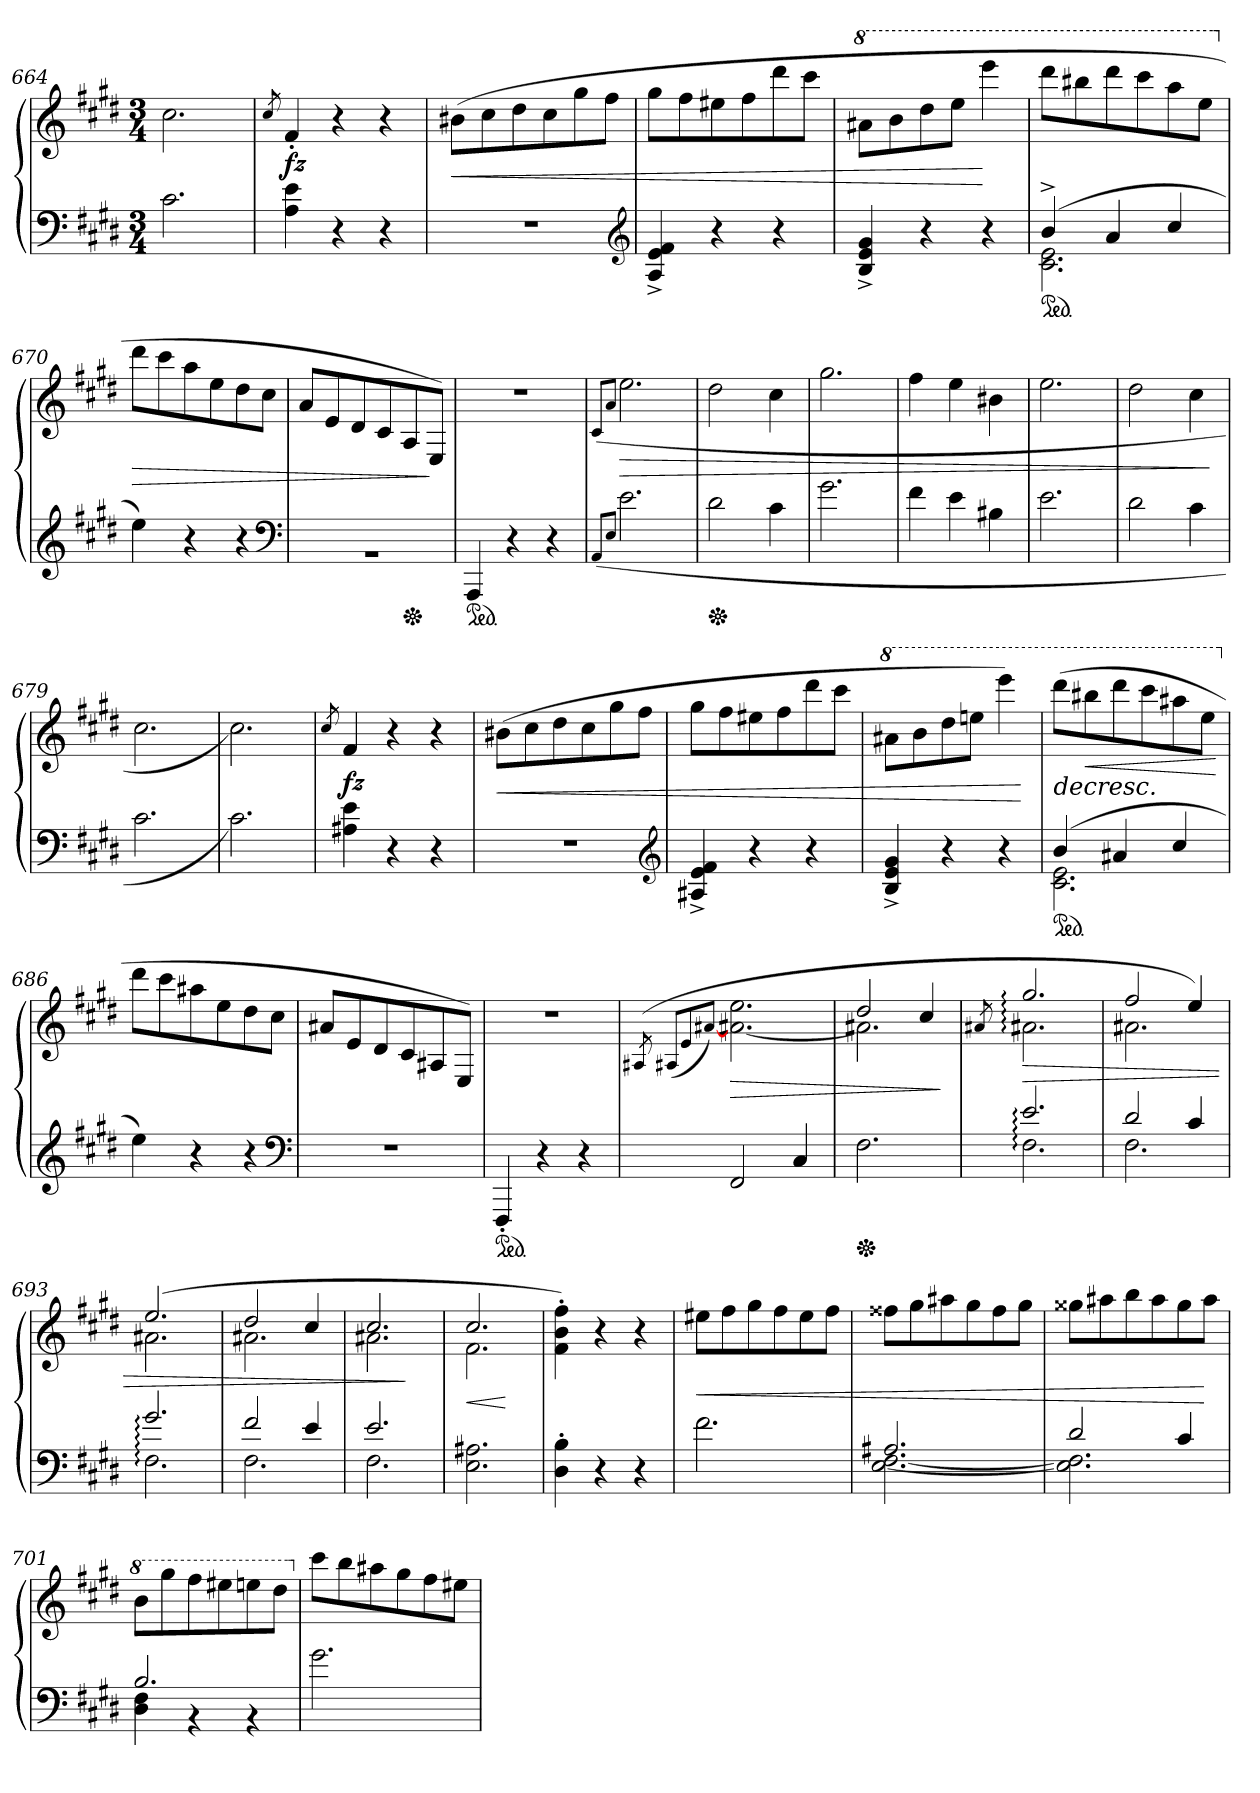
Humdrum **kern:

**kern	**kern	**dynam
*part1	*part1	*part1
*staff2	*staff1	*staff1/2
*clefF4	*clefG2	*
*k[f#c#g#d#]	*k[f#c#g#d#]	*
*M3/4	*M3/4	*
=664	=664	=664
2.c#	2.cc#	.
=665	=665	=665
.	8qcc#/	.
4A 4e	4f#'<	fz
4r	4r	.
4r	4r	.
=666	=666	=666
2.r	(>8b#XL	<
.	8cc#	.
.	8dd#	.
.	8cc#	.
.	8gg#	.
.	8ff#J	.
*clefG2	*	*
=667	=667	=667
4A^< 4e^< 4f#^<	8gg#L	.
.	8ff#	.
4r	8ee#X	.
.	8ff#	.
4r	8ddd#	.
.	8ccc#J	.
=668	=668	=668
*	*8va	*
4B^< 4e^< 4g#^<	8aa#XL	.
.	8bb	.
4r	8ddd#	.
.	8eeeJ	.
4r	4eeee	[
=669	=669	=669
*^	*	*
*ped	*	*	*
(>4b^>	2.c# 2.e	8dddd#L	.
.	.	8bbb#X	.
4a	.	8dddd#	.
.	.	8cccc#	.
4cc#	.	8aaa	.
.	.	8eeeJ	.
*v	*v	*	*
=670	=670	=670
*	*X8va	*
4ee)	8ddd#L	>
.	8ccc#	.
4r	8aa	.
.	8ee	.
4r	8dd#	.
.	8cc#J	.
*clefF4	*	*
=671	=671	=671
2.rBB	8aL	.
.	8e	.
.	8d#	.
.	8c#	.
*Xped	*	*
.	8A/	.
.	8E/J)	]
=672	=672	=672
*ped	*	*
4AAA	2.rdd	.
4r	.	.
4r	.	.
=673	=673	=673
(8qqAA/L	(>8qqc#/L	.
8qqE/J	8qqa/J	.
2.e	2.ee	>
=674	=674	=674
*Xped	*	*
2d#	2dd#	.
4c#	4cc#	.
=675	=675	=675
2.g#	2.gg#	.
=676	=676	=676
4f#	4ff#	.
4e	4ee	.
4B#X	4b#X	.
=677	=677	=677
2.e	2.ee	.
=678	=678	=678
2d#	2dd#	.
4c#	4cc#	.
.	.	]
=679	=679	=679
2.c#	2.cc#	.
=680	=680	=680
2.c#)	2.cc#)	.
=681	=681	=681
.	8qcc#/	.
4A#X 4e	4f#	fz
4r	4r	.
4r	4r	.
=682	=682	=682
2.rF	(>8b#XL	<
.	8cc#	.
.	8dd#	.
.	8cc#	.
.	8gg#	.
.	8ff#J	.
*clefG2	*	*
=683	=683	=683
4A#X^> 4e^> 4f#^>	8gg#L	.
.	8ff#	.
4r	8ee#X	.
.	8ff#	.
4r	8ddd#	.
.	8ccc#J	.
=684	=684	=684
*	*8va	*
4B^> 4e^> 4g#^>	8aa#XL	.
.	8bb	.
4r	8ddd#	.
.	8eeenJ	.
4r	4eeee)	.
.	.	[
=685	=685	=685
*^	*	*
*ped	*	*	*
(4b	2.c# 2.e	(>8dddd#L	>
!	!	!	!LO:HP:b
.	.	8bbb#X	<
4a#X	.	8dddd#	.
.	.	8cccc#	.
4cc#	.	8aaa#X	.
.	.	8eeeJ	.
*v	*v	*	*
.	.	[
=686	=686	=686
*	*X8va	*
4ee)	8ddd#L	.
.	8ccc#	.
4r	8aa#X	.
.	8ee	.
4r	8dd#	.
.	8cc#J	]
*clefF4	*	*
=687	=687	=687
2.r	8a#XL	.
.	8e	.
.	8d#	.
.	8c#	.
.	8A#X	.
.	8E/J)	.
=688	=688	=688
*ped	*	*
4FFF#'<	2.rdd	.
4r	.	.
4r	.	.
=689	=689	=689
.	(>8qA#X/	.
.	(<8qqA#X/L	.
.	8qqe/	.
.	[8qqa#X/J)	.
2FF#	[2.a# 2.ee	>
4C#	.	.
=690	=690	=690
*	*^	*
*Xped	*	*	*
2.F#	2dd#	2.a#X]	.
.	4cc#	.	.
*	*v	*v	*
.	.	]
=691	=691	=691
.	8qa#X/	.
*^	*^	*
2.e:	2.F#:	2.gg#:	2.a#X:\	>
=692	=692	=692	=692	=692
2d#	2.F#	2ff#	2.a#X\	.
4c#	.	4ee)	.	.
=693	=693	=693	=693	=693
2.g#:	2.F#:	(>2.ee	2.a#X\	.
=694	=694	=694	=694	=694
2f#	2.F#	2dd#	2.a#X	.
4e	.	4cc#	.	.
=695	=695	=695	=695	=695
2.e	2.F#	2.cc#	2.a#X	.
*v	*v	*	*	*
*	*v	*v	*
.	.	]
=696	=696	=696
*	*^	*
2.E 2.A#X	2.cc#	2.f#	<
*	*v	*v	*
.	.	[
=697	=697	=697
4D#'> 4B'>	4f#'> 4b'> 4ff#'>)	.
4r	4r	.
4r	4r	.
=698	=698	=698
2.f#\	8ee#XL	<
.	8ff#	.
.	8gg#	.
.	8ff#	.
.	8ee#	.
.	8ff#J	.
=699	=699	=699
*^	*	*
2.A#X	[2.E [2.F#	8ff##XL	.
.	.	8gg#	.
.	.	8aa#X	.
.	.	8gg#	.
.	.	8ff##	.
.	.	8gg#J	.
=700	=700	=700	=700
2d#	2.E] 2.F#]	8gg##XL	.
.	.	8aa#X	.
.	.	8bb	.
.	.	8aa#	.
4c#	.	8gg##	.
.	.	8aa#J	[
=701	=701	=701	=701
*	*	*8va	*
2.B	4D# 4F#	8bbL	.
.	.	8ggg#	.
.	4rBB	8fff#	.
.	.	8eee#X	.
.	4rBB	8eeen	.
.	.	8ddd#J	.
*v	*v	*	*
=702	=702	=702
*	*X8va	*
2.g#\	8ccc#L	.
.	8bb	.
.	8aa#X	.
.	8gg#	.
.	8ff#	.
.	8ee#XJ	.
=	=	=
*-	*-	*-
